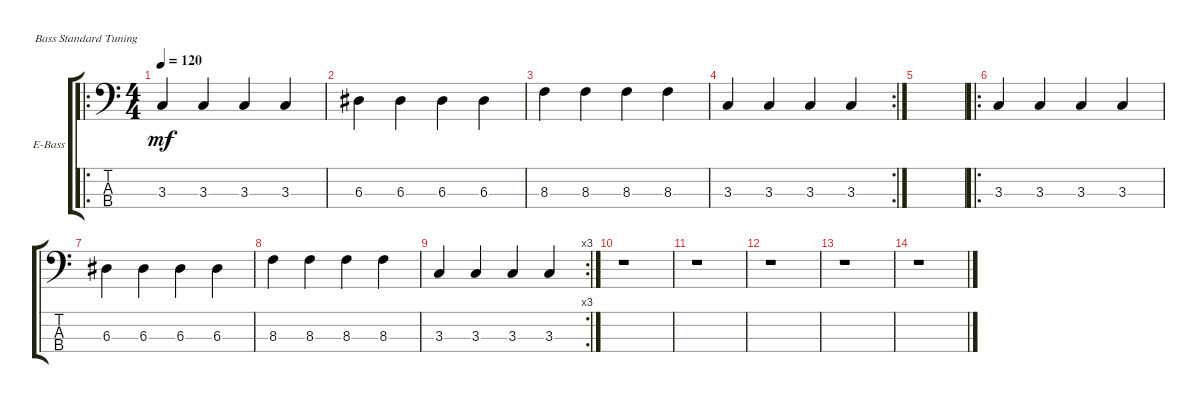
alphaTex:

\defaultSystemsLayout 4
\bracketExtendMode groupsimilarinstruments
\firstSystemTrackNameOrientation horizontal
\otherSystemsTrackNameOrientation horizontal
\track ("Electric Bass" "E-Bass") {instrument electricbassfinger}
\staff {score tabs}
\tuning (G2 D2 A1 E1)
\ro
\ts (4 4)
\tempo 120
\clef f4
\ks c
3.3.4{dy mf} 3.3.4 3.3.4 3.3.4 |
6.3.4 6.3.4 6.3.4 6.3.4 |
8.3.4 8.3.4 8.3.4 8.3.4 |
\rc 2
3.3.4 3.3.4 3.3.4 3.3.4 |
|
\ro
3.3.4 3.3.4 3.3.4 3.3.4 |
6.3.4 6.3.4 6.3.4 6.3.4 |
8.3.4 8.3.4 8.3.4 8.3.4 |
\rc 3
3.3.4 3.3.4 3.3.4 3.3.4 |
r.1 |
r.1 |
r.1 |
r.1 |
r.1
